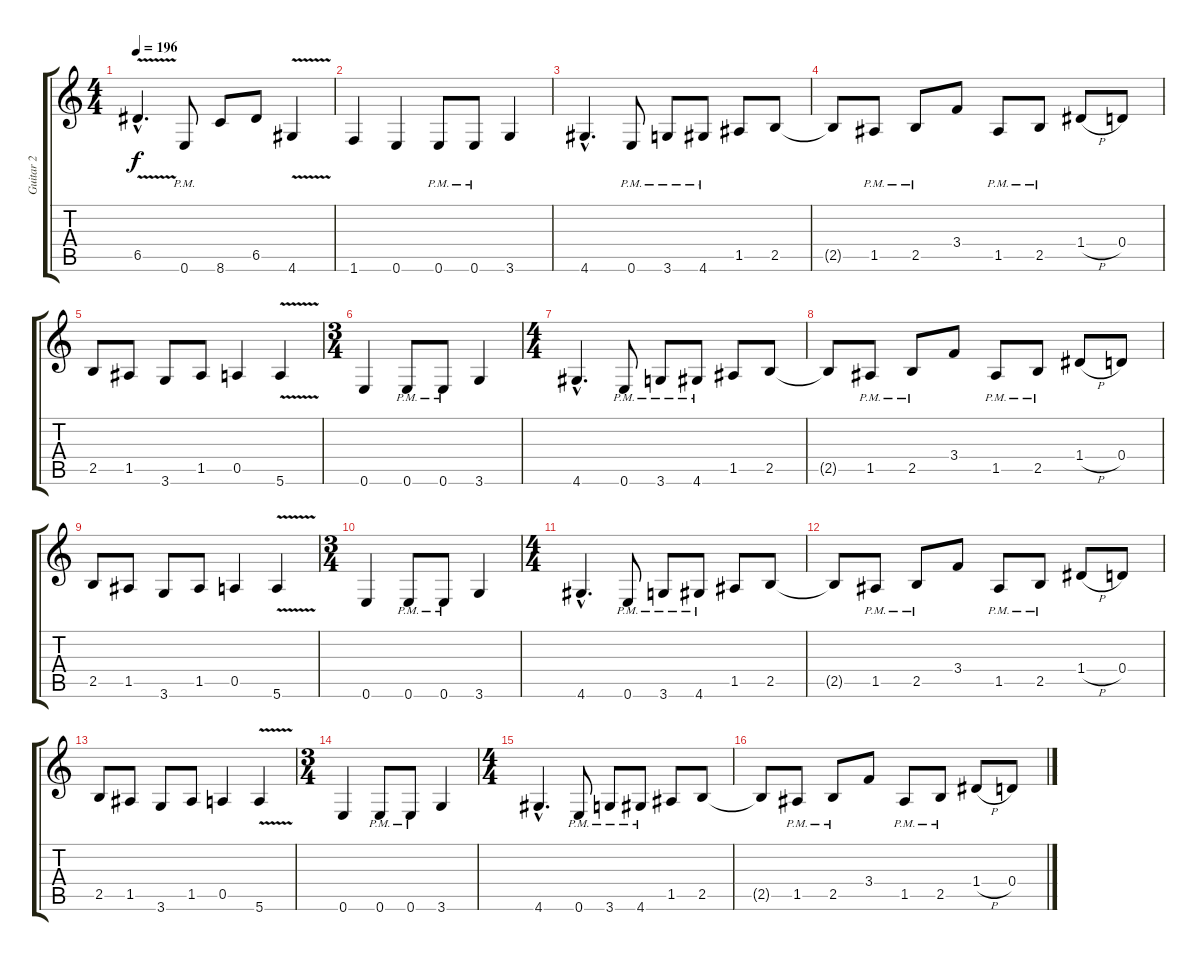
\track ("Guitar 2" "Guitar 2") {instrument overdrivenguitar}
\staff {score tabs}
\tuning (E4 B3 G3 D3 A2 E2) {hide}
\ts (4 4)
\tempo 196
\clef g2
\ks c
6.5{v hac}.4{d dy f} 0.6{pm}.8 8.6.8 6.5.8 4.6{v}.4 |
1.6.4 0.6.4 0.6{pm}.8 0.6{pm}.8 3.6.4 |
4.6{hac}.4{d} 0.6{pm}.8 3.6{pm}.8 4.6{pm}.8 1.5.8 2.5.8 |
2.5{t}.8 1.5{pm}.8 2.5{pm}.8 3.4.8 1.5{pm}.8 2.5{pm}.8 1.4{h}.8 0.4.8 |
2.5.8 1.5.8 3.6.8 1.5.8 0.5.4 5.6{v}.4 |
\ts (3 4)
0.6.4 0.6{pm}.8 0.6{pm}.8 3.6.4 |
\ts (4 4)
4.6{hac}.4{d} 0.6{pm}.8 3.6{pm}.8 4.6{pm}.8 1.5.8 2.5.8 |
2.5{t}.8 1.5{pm}.8 2.5{pm}.8 3.4.8 1.5{pm}.8 2.5{pm}.8 1.4{h}.8 0.4.8 |
2.5.8 1.5.8 3.6.8 1.5.8 0.5.4 5.6{v}.4 |
\ts (3 4)
0.6.4 0.6{pm}.8 0.6{pm}.8 3.6.4 |
\ts (4 4)
4.6{hac}.4{d} 0.6{pm}.8 3.6{pm}.8 4.6{pm}.8 1.5.8 2.5.8 |
2.5{t}.8 1.5{pm}.8 2.5{pm}.8 3.4.8 1.5{pm}.8 2.5{pm}.8 1.4{h}.8 0.4.8 |
2.5.8 1.5.8 3.6.8 1.5.8 0.5.4 5.6{v}.4 |
\ts (3 4)
0.6.4 0.6{pm}.8 0.6{pm}.8 3.6.4 |
\ts (4 4)
4.6{hac}.4{d} 0.6{pm}.8 3.6{pm}.8 4.6{pm}.8 1.5.8 2.5.8 |
2.5{t}.8 1.5{pm}.8 2.5{pm}.8 3.4.8 1.5{pm}.8 2.5{pm}.8 1.4{h}.8 0.4.8
